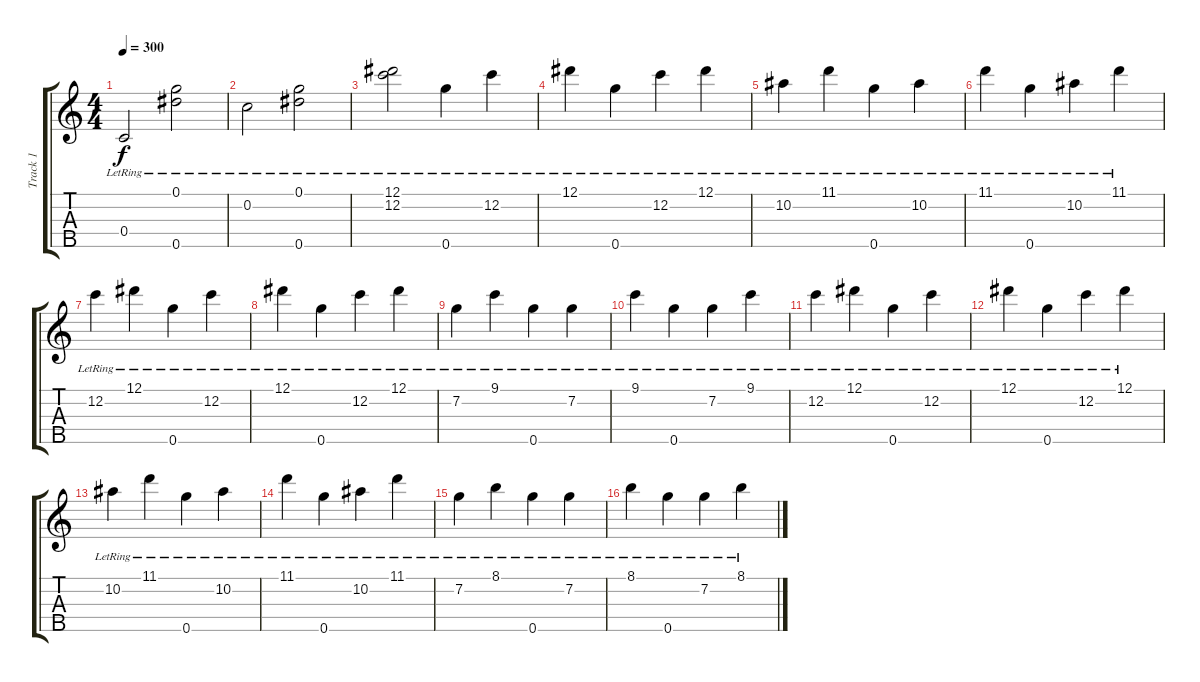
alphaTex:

\track ("Track 1" "Track 1") {instrument banjo}
\staff {score tabs}
\tuning (Eb4 C4 G3 C3 G4) {hide}
\displaytranspose 12
\ts (4 4)
\tempo 300
\clef g2
\ks c
0.4{lr}.2{dy f} (0.1{lr} 0.5{lr}).2 |
0.2{lr}.2 (0.1{lr} 0.5{lr}).2 |
(12.1{lr} 12.2{lr}).2 0.5{lr}.4 12.2{lr}.4 |
12.1{lr}.4 0.5{lr}.4 12.2{lr}.4 12.1{lr}.4 |
10.2{lr}.4 11.1{lr}.4 0.5{lr}.4 10.2{lr}.4 |
11.1{lr}.4 0.5{lr}.4 10.2{lr}.4 11.1{lr}.4 |
12.2{lr}.4 12.1{lr}.4 0.5{lr}.4 12.2{lr}.4 |
12.1{lr}.4 0.5{lr}.4 12.2{lr}.4 12.1{lr}.4 |
7.2{lr}.4 9.1{lr}.4 0.5{lr}.4 7.2{lr}.4 |
9.1{lr}.4 0.5{lr}.4 7.2{lr}.4 9.1{lr}.4 |
12.2{lr}.4 12.1{lr}.4 0.5{lr}.4 12.2{lr}.4 |
12.1{lr}.4 0.5{lr}.4 12.2{lr}.4 12.1{lr}.4 |
10.2{lr}.4 11.1{lr}.4 0.5{lr}.4 10.2{lr}.4 |
11.1{lr}.4 0.5{lr}.4 10.2{lr}.4 11.1{lr}.4 |
7.2{lr}.4 8.1{lr}.4 0.5{lr}.4 7.2{lr}.4 |
8.1{lr}.4 0.5{lr}.4 7.2{lr}.4 8.1{lr}.4
